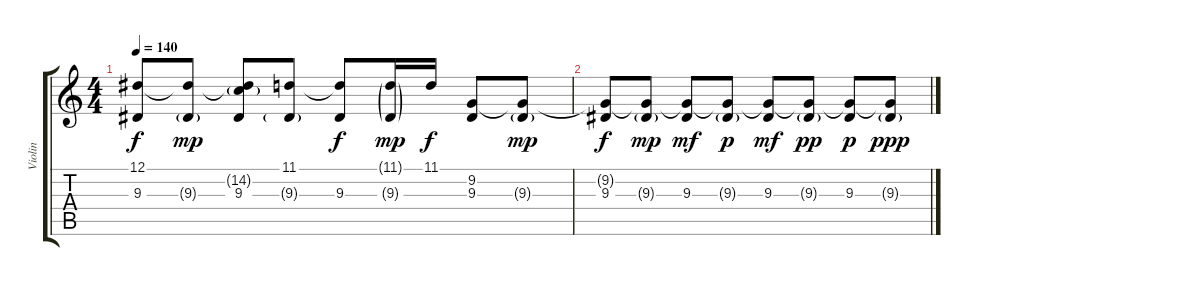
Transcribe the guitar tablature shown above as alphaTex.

\track ("Violin" "Violin") {instrument fx1rain}
\staff {score tabs}
\tuning (Eb4 Bb3 Gb3 Db3 Ab2 Db2) {hide}
\ts (4 4)
\tempo 140
\clef g2
\ks c
(12.1 9.3).8{dy f} (12.1{t} 9.3{g}).8{dy mp} (12.1{t} 14.2{g} 9.3).8 (11.1 9.3{g}).8 (11.1{t} 9.3).8{dy f} (11.1{g} 9.3{g}).16{dy mp} 11.1.16{dy f} (9.2 9.3).8 (9.2{t} 9.3{g}).8{dy mp} |
(9.2{t} 9.3).8{dy f} (9.2{t} 9.3{g}).8{dy mp} (9.2{t} 9.3).8{dy mf} (9.2{t} 9.3{g}).8{dy p} (9.2{t} 9.3).8{dy mf} (9.2{t} 9.3{g}).8{dy pp} (9.2{t} 9.3).8{dy p} (9.2{t} 9.3{g}).8{dy ppp}
